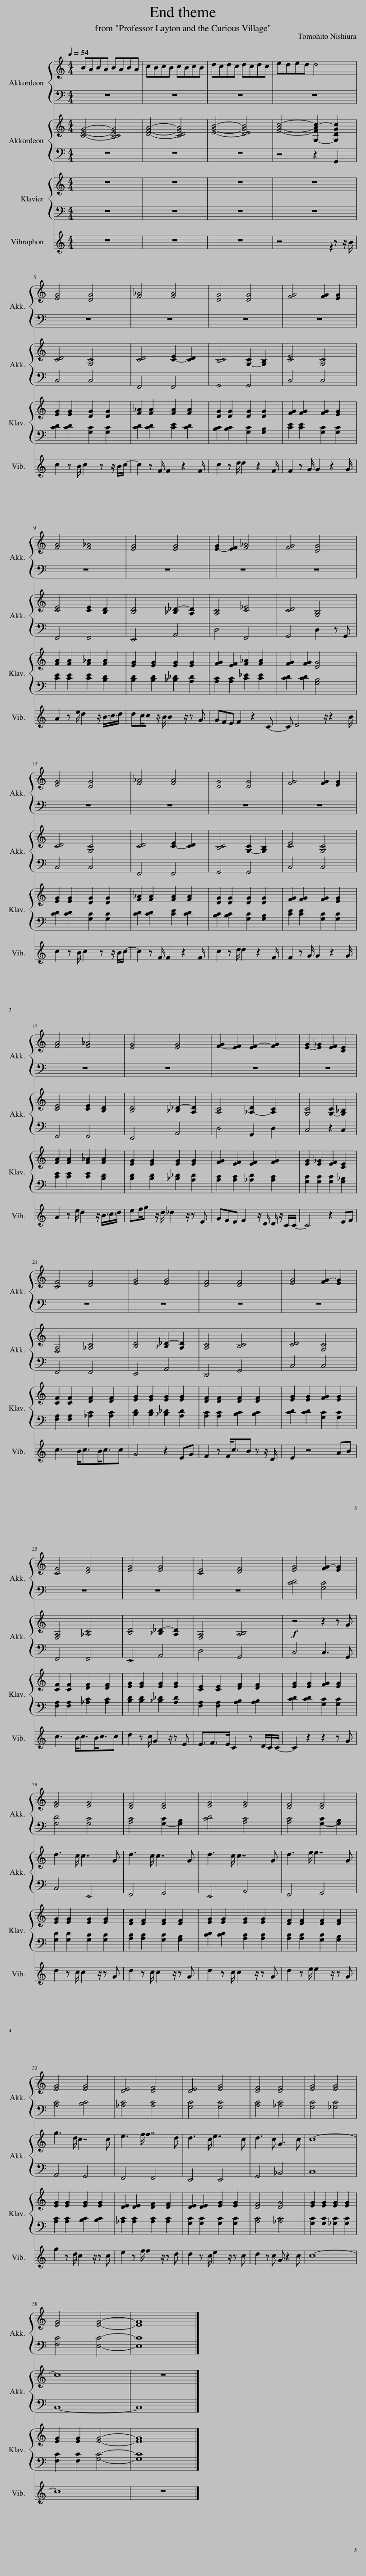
X:1
%%score { 1 | 2 } { 3 | 4 } { 5 | 6 } 7
L:1/8
Q:1/4=54
M:4/4
I:linebreak $
K:C
V:1 treble
V:2 bass
V:3 treble
V:4 bass
V:5 treble
V:6 bass
V:7 treble
V:1
 BABA BABA | cBcB cBcB | dcdc dcdc | eded d4 |$ [EG]4 [DG]4 | %5
 [F_A]4 [FA]4 | [DG]4 [DG]4 | [FG]4 [FG]2 [EG]2 |$ [FA]4 [F_A]4 | [EG]4 [EG]4 | %10
 [E-G]2 [EF]2 [F_A]4 | [FG]4 [DG]4 |$ [EG]4 [DG]4 | [F_A]4 [FA]4 | [DG]4 [DG]4 | %15
 [FG]4 [FG]2 [EG]2 |$ [FA]4 [F_A]4 | [EG]4 [EG]4 | [F-G]2 [EF]2 [EF-]2 [FG]2 | [E-G]2 [E_G]2 [EF]2 [CE]2 |$ %20
 [CF]4 [DF]4 | [EG]4 [EG]4 | [DF]4 [DF]4 | [EG]4 [FG-]2 [EG]2 |$ [CF]4 [DF]4 | %25
 [EG]4 [EG]4 | [CE]4 [DF]4 | [EG]4 [FG-]2 [EG]2 |$ [EG]4 [EG]4 | [DF]4 [DF]4 | %30
 [EG]4 [EG]4 | [DF]4 [DF]4 |$ [EG]4 [EG]4 | [DE]4 [DF]4 | [DE]4 [EG]4 | %35
 [DF]4 [DF]4 | [EG]4 [EG]4 |$ [EG]4 [EG]4- | [EG]8 |] %39
V:2
 z8 | z8 | z8 | z8 |$ z8 | %5
 z8 | z8 | z8 |$ z8 | z8 | %10
 z8 | z8 |$ z8 | z8 | z8 | %15
 z8 |$ z8 | z8 | z8 | z8 |$ %20
 z8 | z8 | z8 | z8 |$ z8 | %25
 z8 | z8 | [CD]4 [G,C]4 |$ [G,D]4 [G,C]4 | [A,C]4 [G,-C]2 [G,B,]2 | %30
 [CD]4 [A,C]4 | [A,C]4 [G,-C]2 [G,B,]2 |$ [A,C]4 [B,C]4 | [_A,C]4 [A,C]4 | [G,C]4 [G,C]4 | %35
 [A,C]4 [_A,C]4 | [G,C]4 [_G,C]4 |$ [F,C]4 [E,C]4- | [E,C]8 |] %39
V:3
 [CEG]4- [B,CEG]4 | [DFA]4- [CDFA]4 | [EGB]4- [DEGB]4 | [FAc]4- [G,-FAc-]2 [G,DGc]2 |$ [CD]4 [G,C]4 | %5
 [CD]4 [C-E]2 [CD]2 | [B,C]4 [G,-C]2 [G,B,]2 | [CE]4 [G,C]4 |$ [CE]4 [CE]2 [B,D]2 | [B,D]4 [_B,_D-]2 [A,D]2 | %10
 [A,C]4 [C_E]4 | [CD]4 [G,B,]4 |$ [CD]4 [G,C]4 | [CD]4 [C-E]2 [CD]2 | [B,C]4 [G,-C]2 [G,B,]2 | %15
 [CE]4 [G,C]4 |$ [CE]4 [CE]2 [B,D]2 | [B,D]4 [_B,_D-]2 [A,D]2 | [A,C]4 [_A,-D]2 [A,C]2 | [G,C]4 [G,-C]2 [G,_B,]2 |$ %20
 [F,A,]4 [_A,C]4 | [B,D]4 [_B,_D-]2 [A,D]2 | [A,C]4 [B,C]4 | [CD]4 [G,C]4 |$ [F,A,]4 [_A,C]4 | %25
 [B,D]4 [_B,_D-]2 [A,D]2 | [F,A,]4 [A,B,]4 |!f! z4 z2 z G |$ d3 c/ c7/2 G | d3 c/ c7/2 G | %30
 d3 c/ c7/2 G | d3 e/ e7/2 G |$ g3 d/ c7/2 c | e3 f/ f7/2 d | d3 c/ e7/2 c | %35
 d3 c G3 c | c8- |$ c8 | z8 |] %39
V:4
 z8 | z8 | z8 | z4 z2 G,,2 |$ C,4 C,4 | %5
 F,,4 F,,4 | G,,4 G,,4 | C,4 C,4 |$ F,,4 F,,4 | E,,4 A,,4 | %10
 D,4 F,,4 | G,,4 D,2 z G,, |$ C,4 C,4 | F,,4 F,,4 | G,,4 G,,4 | %15
 C,4 C,4 |$ F,,4 F,,4 | E,,4 A,,4 | D,4 G,,2 D,2 | C,4 z2 C,2 |$ %20
 F,,4 F,,4 | E,,4 A,,4 | D,,4 G,,4 | C,4 C,4 |$ F,,4 F,,4 | %25
 E,,4 A,,4 | D,4 G,,4 | C,4 C,3 G,, |$ C,4 E,,4 | F,,4 G,,4 | %30
 E,,4 A,,4 | F,,4 G,,4 |$ A,,4 G,,4 | F,,4 F,,4 | E,,4 E,,4 | %35
 G,,4 _B,,4 | C,8 |$ C,8- | C,8 |] %39
V:5
 z8 | z8 | z8 | z8 |$ [EG]2 [EG]2 [DG]2 [DG]2 | %5
 [F_A]2 [FA]2 [FA]2 [FA]2 | [DG]2 [DG]2 [DG]2 [DG]2 | [FG]2 [FG]2 [FG]2 [EG]2 |$ [FA]2 [FA]2 [F_A]2 [FA]2 | [EG]2 [EG]2 [EG]2 [EG]2 | %10
 [FG]2 [EF]2 [F_A]2 [FA]2 | [FG]2 [FG]2 [DG]4 |$ [EG]2 [EG]2 [DG]2 [DG]2 | [F_A]2 [FA]2 [FA]2 [FA]2 | [DG]2 [DG]2 [DG]2 [DG]2 | %15
 [FG]2 [FG]2 [FG]2 [EG]2 |$ [FA]2 [FA]2 [F_A]2 [FA]2 | [EG]2 [EG]2 [EG]2 [EG]2 | [FG]2 [EF]2 [EF]2 [FG]2 | [EG]2 [E_G]2 [EF]2 [CE]2 |$ %20
 [CF]2 [CF]2 [DF]2 [DF]2 | [EG]2 [EG]2 [EG]2 [EG]2 | [DF]2 [DF]2 [DF]2 [DF]2 | [EG]2 [EG]2 [FG]2 [EG]2 |$ [CF]2 [CF]2 [DF]2 [DF]2 | %25
 [EG]2 [EG]2 [EG]2 [EG]2 | [CE]2 [CE]2 [DF]2 [DF]2 | [EG]2 [EG]2 [FG]2 [EG]2 |$ [EG]2 [EG]2 [EG]2 [EG]2 | [DF]2 [DF]2 [DF]2 [DF]2 | %30
 [EG]2 [EG]2 [EG]2 [EG]2 | [DF]2 [DF]2 [DF]2 [DF]2 |$ [EG]2 [EG]2 [EG]2 [EG]2 | [DE]2 [DE]2 [DF]2 [DF]2 | [DE]2 [DE]2 [EG]2 [EG]2 | %35
 [DF]4 [DG]4 | [EG]2 [EG]2 [EG]2 [EG]2 |$ [EG]2 [EG]2 [EG]4- | [EG]8 |] %39
V:6
 z8 | z8 | z8 | z8 |$ [CD]2 [CD]2 [G,C]2 [G,C]2 | %5
 [CD]2 [CD]2 [CE]2 [CD]2 | [B,C]2 [B,C]2 [G,C]2 [G,B,]2 | [CE]2 [CE]2 [G,C]2 [G,C]2 |$ [CE]2 [CE]2 [CE]2 [B,D]2 | [B,D]2 [B,D]2 [_B,_D]2 [A,D]2 | %10
 [A,C]2 [A,C]2 [C_E]2 [CE]2 | [CD]2 [CD]2 [G,B,]4 |$ [CD]2 [CD]2 [G,C]2 [G,C]2 | [CD]2 [CD]2 [CE]2 [CD]2 | [B,C]2 [B,C]2 [G,C]2 [G,B,]2 | %15
 [CE]2 [CE]2 [G,C]2 [G,C]2 |$ [CE]2 [CE]2 [CE]2 [B,D]2 | [B,D]2 [B,D]2 [_B,_D]2 [A,D]2 | [A,C]2 [A,C]2 [_A,D]2 [A,C]2 | [G,C]2 [G,C]2 [G,C]2 [G,_B,]2 |$ %20
 [F,A,]2 [F,A,]2 [_A,C]2 [A,C]2 | [B,D]2 [B,D]2 [_B,_D]2 [A,D]2 | [A,C]2 [A,C]2 [B,C]2 [B,C]2 | [CD]2 [CD]2 [G,C]2 [G,C]2 |$ [F,A,]2 [F,A,]2 [_A,C]2 [A,C]2 | %25
 [B,D]2 [B,D]2 [_B,_D]2 [A,D]2 | [F,A,]2 [F,A,]2 [A,B,]2 [A,B,]2 | [CD]2 [CD]2 [G,C]2 [G,C]2 |$ [G,D]2 [G,D]2 [G,C]2 [G,C]2 | [A,C]2 [A,C]2 [G,C]2 [G,B,]2 | %30
 [CD]2 [CD]2 [A,C]2 [A,C]2 | [A,C]2 [A,C]2 [G,C]2 [G,B,]2 |$ [A,C]2 [A,C]2 [B,C]2 [B,C]2 | [_A,C]2 [A,C]2 [A,C]2 [A,C]2 | [G,C]2 [G,C]2 [G,C]2 [G,C]2 | %35
 [A,C]4 [_A,C]4 | [G,C]2 [G,C]2 [_G,C]2 [G,C]2 |$ [F,C]2 [F,C]2 [G,C]4- | [G,C]8 |] %39
V:7
 z8 | z8 | z8 | z4 z2 z z/ B/ |$ c2 z B/ c2 z z/ B/c/- | %5
 c2 z F/ F2 z2 F/ | c2 z d/ d2 z2 F/ | F2 z G/ G2 z2 G/ |$ A2 z e/ d2 z/ B3/4c3/4d/ | dc/c z/ B/ B2 z/ z G | %10
 GFE F2 z2 C- | C D4 z/ z2 B/ |$ c2 z B/ c2 z z/ B/c/- | c2 z F/ F2 z2 F/ | c2 z d/ d2 z2 F/ | %15
 F2 z G/ G2 z2 G/ |$ A2 z e/ d2 z/ B3/4c3/4d/ | ef/g z/ d/ _d2 z/ z E | GFE F2 z/ D/ D/ z/ C/C/- | C4 z2 EF |$ %20
 c3 B<cB<cc | G4 z2 EG | F2 z F<cB z z/ D/ | E2 z4 AB |$ c3 B<cB<cc | %25
 d2 z c/ G2 z/ z E | E3/2F>E C2 z D/C/C/- | C2 z2 z2 z G |$ d2 z c/ c2 z/ z G | d2 z c/ c2 z/ z G | %30
 d2 z c/ c2 z/ z G | d2 z e/ e2 z/ z G |$ g2 z d/ c2 z/ z c | e2 z f/ f2 z/ z d | d2 z c/ e2 z/ z c | %35
 d2 z c G z2 c | c8- |$ c8 | z8 |] %39
